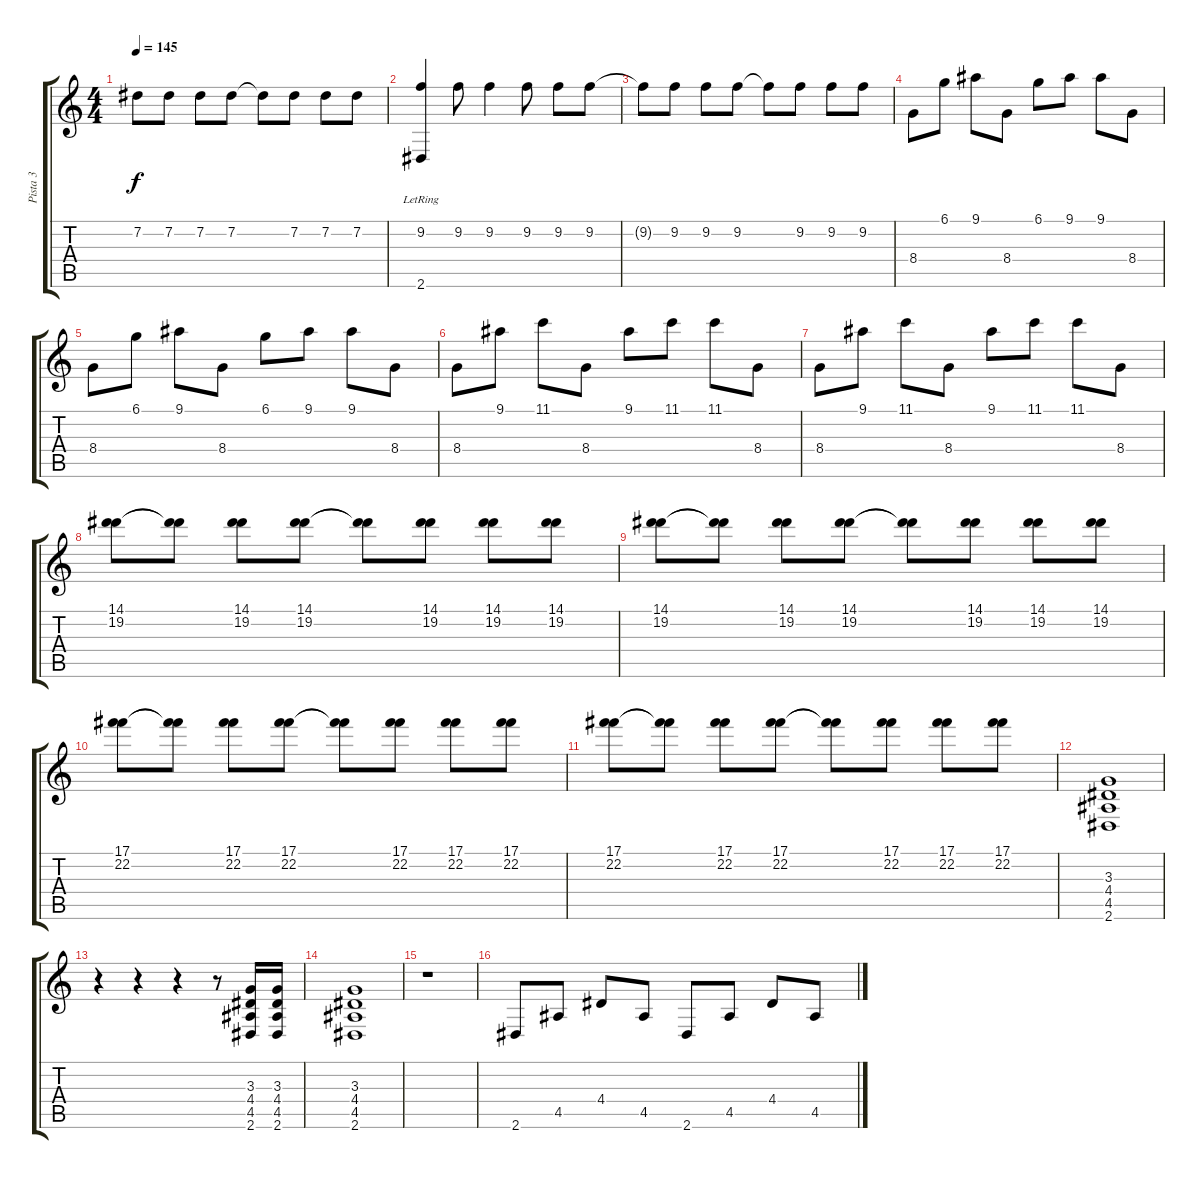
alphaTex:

\track ("Pista 3" "Pista 3") {instrument electricguitarjazz}
\staff {score tabs}
\tuning (Db4 Ab3 E3 B2 Gb2 Db2) {hide}
\ts (4 4)
\tempo 145
\clef g2
\ks c
7.2{t}.8{dy f} 7.2.8 7.2.8 7.2.8 7.2{t}.8 7.2.8 7.2.8 7.2.8 |
(9.2{lr} 2.6{lr}).4 9.2.8 9.2.4 9.2.8 9.2.8 9.2.8 |
9.2{t}.8 9.2.8 9.2.8 9.2.8 9.2{t}.8 9.2.8 9.2.8 9.2.8 |
8.4.8 6.1.8 9.1.8 8.4.8 6.1.8 9.1.8 9.1.8 8.4.8 |
8.4.8 6.1.8 9.1.8 8.4.8 6.1.8 9.1.8 9.1.8 8.4.8 |
8.4.8 9.1.8 11.1.8 8.4.8 9.1.8 11.1.8 11.1.8 8.4.8 |
8.4.8 9.1.8 11.1.8 8.4.8 9.1.8 11.1.8 11.1.8 8.4.8 |
(14.1 19.2).8 (14.1{t} 19.2{t}).8 (14.1 19.2).8 (14.1 19.2).8 (14.1{t} 19.2{t}).8 (14.1 19.2).8 (14.1 19.2).8 (14.1 19.2).8 |
(14.1 19.2).8 (14.1{t} 19.2{t}).8 (14.1 19.2).8 (14.1 19.2).8 (14.1{t} 19.2{t}).8 (14.1 19.2).8 (14.1 19.2).8 (14.1 19.2).8 |
(17.1 22.2).8 (17.1{t} 22.2{t}).8 (17.1 22.2).8 (17.1 22.2).8 (17.1{t} 22.2{t}).8 (17.1 22.2).8 (17.1 22.2).8 (17.1 22.2).8 |
(17.1 22.2).8 (17.1{t} 22.2{t}).8 (17.1 22.2).8 (17.1 22.2).8 (17.1{t} 22.2{t}).8 (17.1 22.2).8 (17.1 22.2).8 (17.1 22.2).8 |
(3.3 4.4 4.5 2.6).1 |
r.4 r.4 r.4 r.8 (3.3 4.4 4.5 2.6).16 (3.3 4.4 4.5 2.6).16 |
(3.3 4.4 4.5 2.6).1 |
r.1 |
2.6.8 4.5.8 4.4.8 4.5.8 2.6.8 4.5.8 4.4.8 4.5.8
